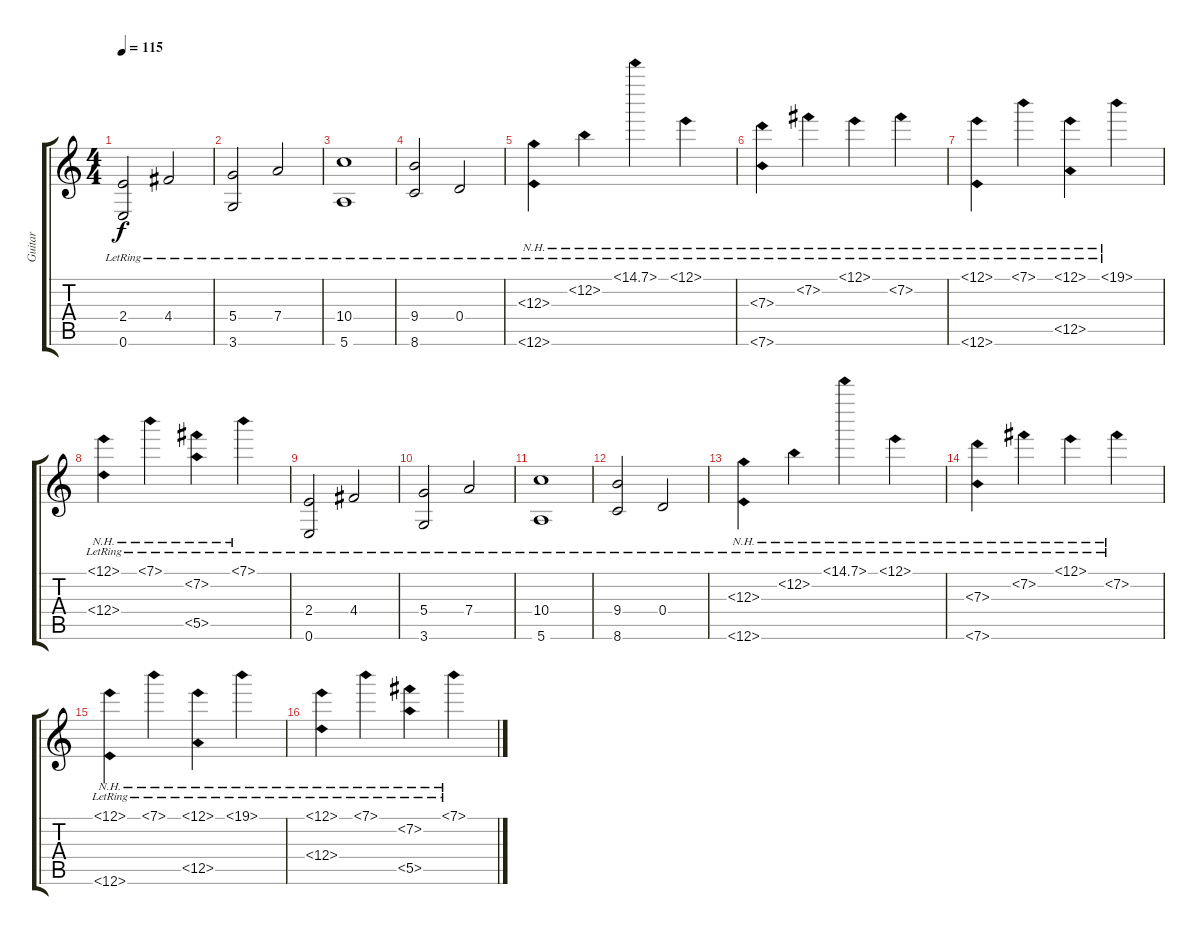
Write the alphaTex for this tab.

\track ("Guitar" "Guitar") {instrument electricguitarjazz}
\staff {score tabs}
\tuning (E4 B3 G3 D3 A2 E2) {hide}
\ts (4 4)
\tempo 115
\clef g2
\ks c
(2.4{lr} 0.6{lr}).2{dy f} 4.4{lr}.2 |
(5.4{lr} 3.6{lr}).2 7.4{lr}.2 |
(10.4{lr} 5.6{lr}).1 |
(9.4{lr} 8.6).2 0.4{lr}.2 |
(12.3{nh lr} 12.6{nh lr}).4 12.2{nh lr}.4 15.1{nh lr}.4 12.1{nh lr}.4 |
(7.3{nh lr} 7.6{nh lr}).4 7.2{nh lr}.4 12.1{nh lr}.4 7.2{nh lr}.4 |
(12.1{nh lr} 12.6{nh lr}).4 7.1{nh lr}.4 (12.1{nh lr} 12.5{nh lr}).4 19.1{nh lr}.4 |
(12.1{nh lr} 12.4{nh lr}).4 7.1{nh lr}.4 (7.2{nh lr} 5.5{nh lr}).4 7.1{nh lr}.4 |
(2.4{lr} 0.6{lr}).2 4.4{lr}.2 |
(5.4{lr} 3.6{lr}).2 7.4{lr}.2 |
(10.4{lr} 5.6{lr}).1 |
(9.4{lr} 8.6).2 0.4{lr}.2 |
(12.3{nh lr} 12.6{nh lr}).4 12.2{nh lr}.4 15.1{nh lr}.4 12.1{nh lr}.4 |
(7.3{nh lr} 7.6{nh lr}).4 7.2{nh lr}.4 12.1{nh lr}.4 7.2{nh lr}.4 |
(12.1{nh lr} 12.6{nh lr}).4 7.1{nh lr}.4 (12.1{nh lr} 12.5{nh lr}).4 19.1{nh lr}.4 |
(12.1{nh lr} 12.4{nh lr}).4 7.1{nh lr}.4 (7.2{nh lr} 5.5{nh lr}).4 7.1{nh lr}.4
